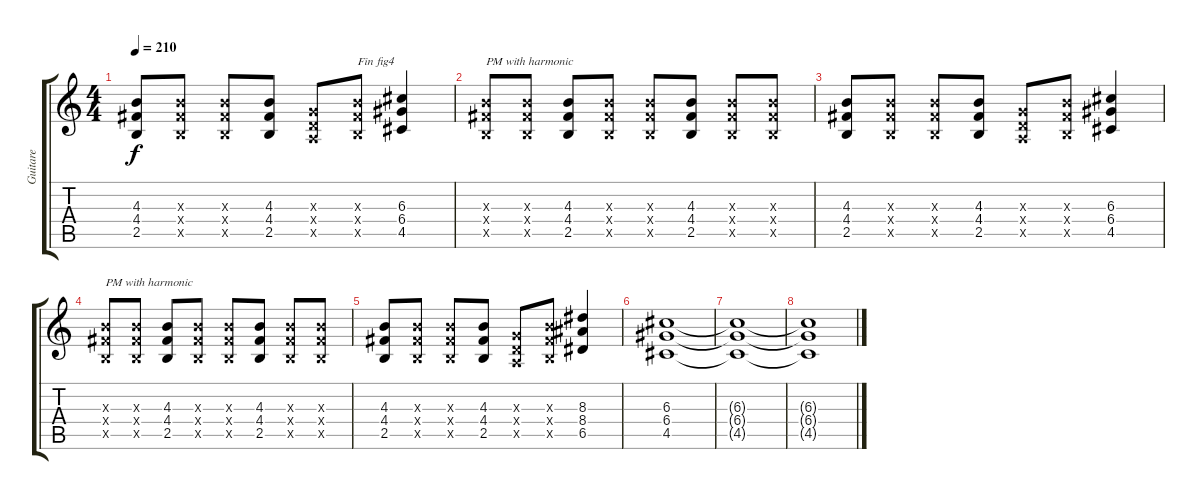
\track ("Guitare" "Guitare") {instrument distortionguitar}
\staff {score tabs}
\tuning (E4 B3 G3 D3 A2 E2) {hide}
\ts (4 4)
\tempo 210
\clef g2
\ks c
(4.3 4.4 2.5).8{dy f} (4.3{x} 4.4{x} 2.5{x}).8 (4.3{x} 4.4{x} 2.5{x}).8 (4.3 4.4 2.5).8 (0.3{x} 0.4{x} 0.5{x}).8 (4.3{x} 4.4{x} 2.5{x}).8{txt "Fin fig4"} (6.3 6.4 4.5).4 |
(4.3{x} 4.4{x} 2.5{x}).8{txt "PM with harmonic"} (4.3{x} 4.4{x} 2.5{x}).8 (4.3 4.4 2.5).8 (4.3{x} 4.4{x} 2.5{x}).8 (4.3{x} 4.4{x} 2.5{x}).8 (4.3 4.4 2.5).8 (4.3{x} 4.4{x} 2.5{x}).8 (4.3{x} 4.4{x} 2.5{x}).8 |
(4.3 4.4 2.5).8 (4.3{x} 4.4{x} 2.5{x}).8 (4.3{x} 4.4{x} 2.5{x}).8 (4.3 4.4 2.5).8 (0.3{x} 0.4{x} 0.5{x}).8 (4.3{x} 4.4{x} 2.5{x}).8 (6.3 6.4 4.5).4 |
(4.3{x} 4.4{x} 2.5{x}).8{txt "PM with harmonic"} (4.3{x} 4.4{x} 2.5{x}).8 (4.3 4.4 2.5).8 (4.3{x} 4.4{x} 2.5{x}).8 (4.3{x} 4.4{x} 2.5{x}).8 (4.3 4.4 2.5).8 (4.3{x} 4.4{x} 2.5{x}).8 (4.3{x} 4.4{x} 2.5{x}).8 |
(4.3 4.4 2.5).8 (4.3{x} 4.4{x} 2.5{x}).8 (4.3{x} 4.4{x} 2.5{x}).8 (4.3 4.4 2.5).8 (0.3{x} 0.4{x} 0.5{x}).8 (4.3{x} 4.4{x} 2.5{x}).8 (8.3 8.4 6.5).4 |
(6.3 6.4 4.5).1 |
(6.3{t} 6.4{t} 4.5{t}).1{volume 0} |
(6.3{t} 6.4{t} 4.5{t}).1
